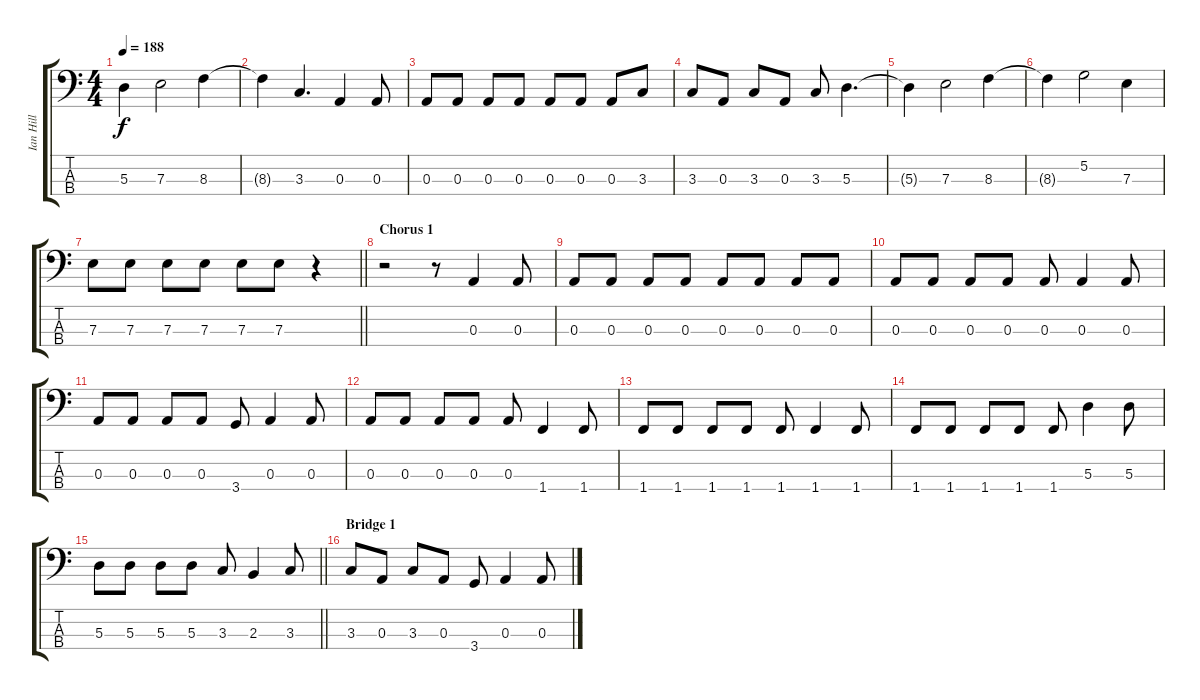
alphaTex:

\track ("Ian Hill" "Ian Hill") {instrument electricbasspick}
\staff {score tabs}
\tuning (G2 D2 A1 E1) {hide}
\ts (4 4)
\tempo 188
\clef f4
\ks c
5.3{t}.4{dy f} 7.3.2 8.3.4 |
8.3{t}.4 3.3.4{d} 0.3.4 0.3.8 |
0.3.8 0.3.8 0.3.8 0.3.8 0.3.8 0.3.8 0.3.8 3.3.8 |
3.3.8 0.3.8 3.3.8 0.3.8 3.3.8 5.3.4{d} |
5.3{t}.4 7.3.2 8.3.4 |
8.3{t}.4 5.2.2 7.3.4 |
\barLineRight lightlight
7.3.8 7.3.8 7.3.8 7.3.8 7.3.8 7.3.8 r.4 |
\section ("" "Chorus 1")
r.2 r.8 0.3.4 0.3.8 |
0.3.8 0.3.8 0.3.8 0.3.8 0.3.8 0.3.8 0.3.8 0.3.8 |
0.3.8 0.3.8 0.3.8 0.3.8 0.3.8 0.3.4 0.3.8 |
0.3.8 0.3.8 0.3.8 0.3.8 3.4.8 0.3.4 0.3.8 |
0.3.8 0.3.8 0.3.8 0.3.8 0.3.8 1.4.4 1.4.8 |
1.4.8 1.4.8 1.4.8 1.4.8 1.4.8 1.4.4 1.4.8 |
1.4.8 1.4.8 1.4.8 1.4.8 1.4.8 5.3.4 5.3.8 |
\barLineRight lightlight
5.3.8 5.3.8 5.3.8 5.3.8 3.3.8 2.3.4 3.3.8 |
\section ("" "Bridge 1")
3.3.8 0.3.8 3.3.8 0.3.8 3.4.8 0.3.4 0.3.8
